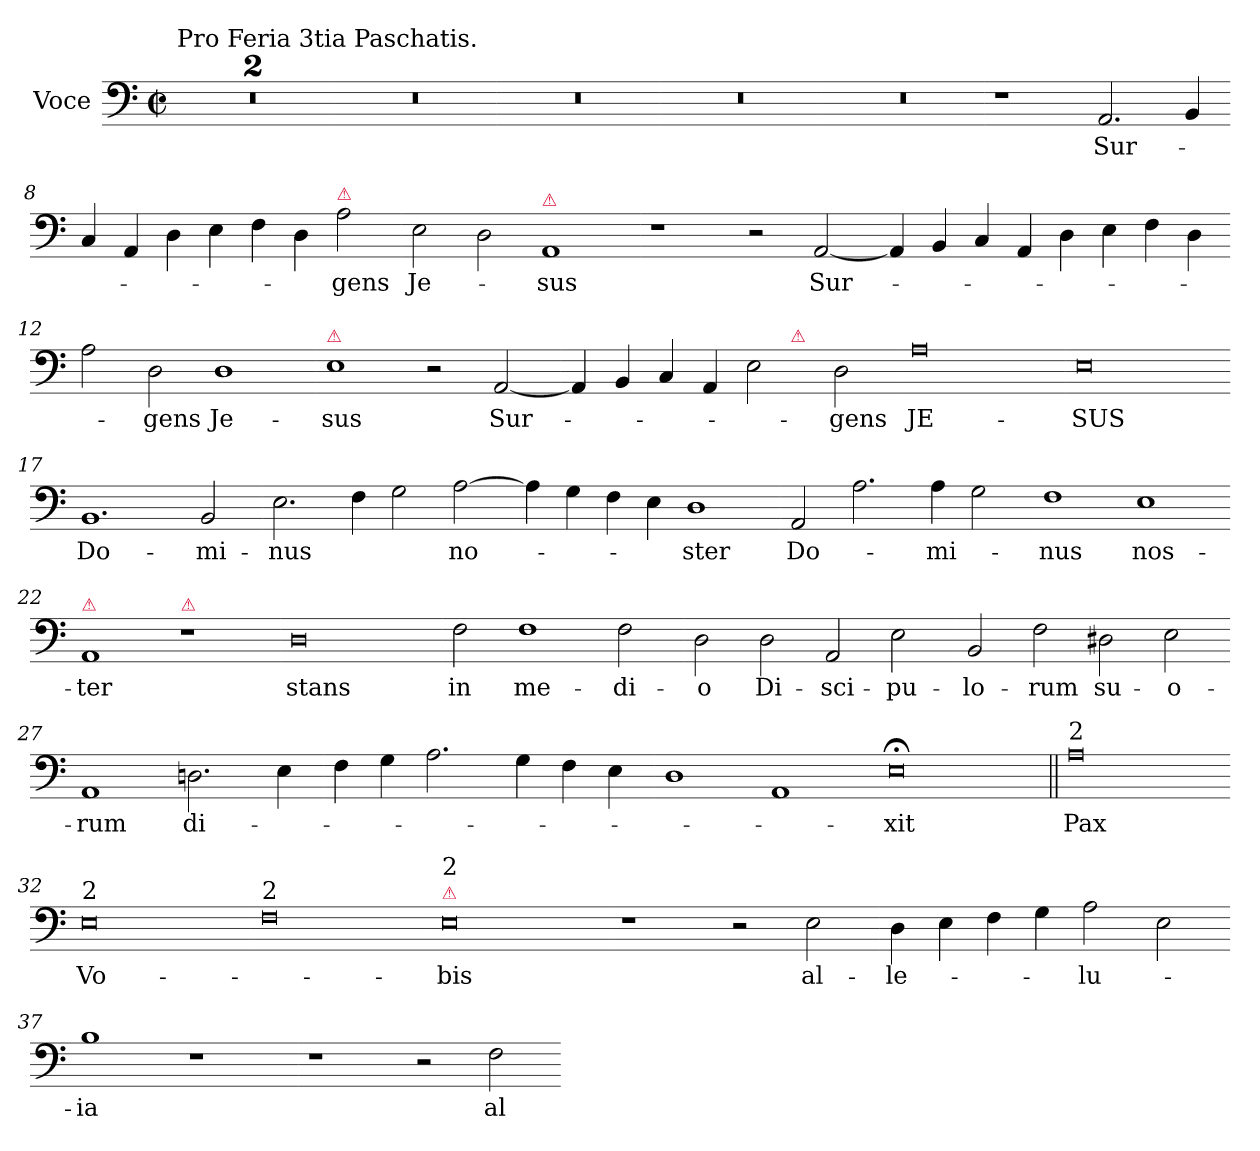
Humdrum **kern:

**kern	**text
*part1	*part1
*staff1	*staff1
*I"Voce	*
*I'V	*
*clefF4	*
*k[]	*
*M2/1	*
*met(c|)	*
=1	=1
!LO:TX:a:t=Pro Feria 3tia Paschatis.	!
0r	.
=2-	=2-
0r	.
=3-	=3-
0r	.
=4-	=4-
0r	.
=5-	=5-
0r	.
=6-	=6-
0r	.
=7-	=7-
1r	.
2.AA/	Sur-
4BB/	.
=8-	=8-
4C/	.
4AA/	.
4D\	.
4E\	.
4F\	.
4D\	.
!LO:TX:a:color=crimson:t=⚠	!
2A\	-gens
=9-	=9-
2E\	Je-
2D\	.
!LO:TX:a:color=crimson:t=⚠	!
1AA/	-sus
=10-	=10-
1r	.
2r	.
[2AA/	Sur-
=11-	=11-
4AA/]	.
4BB/	.
4C/	.
4AA/	.
4D\	.
4E\	.
4F\	.
4D\	.
=12-	=12-
2A\	.
2D\	-gens
1D\	Je-
=13-	=13-
!LO:TX:a:color=crimson:t=⚠	!
1E\	-sus
2r	.
[2AA/	Sur-
=14-	=14-
*^	*
4AA/]	1ryy	.
4BB/	.	.
4C/	.	.
4AA/	.	.
2E\	4ryy	.
!	!LO:TX:a:color=crimson:t=⚠	!
.	2.ryy	.
2D\	.	-gens
*v	*v	*
=15-	=15-
0A\	JE-
=16-	=16-
0E\	-SUS
=17-	=17-
1.BB/	Do-
2BB/	-mi-
=18-	=18-
2.E\	-nus
4F\	.
2G\	.
[2A\	no-
=19-	=19-
4A\]	.
4G\	.
4F\	.
4E\	.
1D\	-ster
=20-	=20-
2AA/	Do-
2.A\	.
4A\	-mi-
2G\	.
=21-	=21-
1F\	-nus
1E\	nos-
=22-	=22-
!LO:TX:a:color=crimson:t=⚠	!
1AA/	-ter
!LO:TX:a:color=crimson:t=⚠	!
1r	.
=23-	=23-
0D\	stans
=24-	=24-
2F\	in
1F\	me-
2F\	-di-
=25-	=25-
2D\	-o
2D\	Di-
2AA/	-sci-
2E\	-pu-
=26-	=26-
2BB/	-lo-
2F\	-rum
2D#X\	su-
2E\	-o-
=27-	=27-
1AA/	-rum
2.Dn\	di-
4E\	.
=28-	=28-
4F\	.
4G\	.
2.A\	.
4G\	.
4F\	.
4E\	.
=29-	=29-
1D\	.
1AA/	.
=30-	=30-
0E;<\	-xit
=31||	=31||
!LO:TX:a:t=2	!
0A\	Pax
=32-	=32-
!LO:TX:a:t=2	!
0E\	Vo-
=33-	=33-
!LO:TX:a:t=2	!
0F\	.
=34-	=34-
!LO:TX:a:color=crimson:t=⚠	!
!LO:TX:a:t=2	!
0E\	-bis
=35-	=35-
1r	.
2r	.
2E\	al-
=36-	=36-
4D\	-le-
4E\	.
4F\	.
4G\	.
2A\	-lu-
2E\	.
=37-	=37-
1B\	-ia
1r	.
=38-	=38-
1r	.
2r	.
2F\	al-
=-	=-
*-	*-
